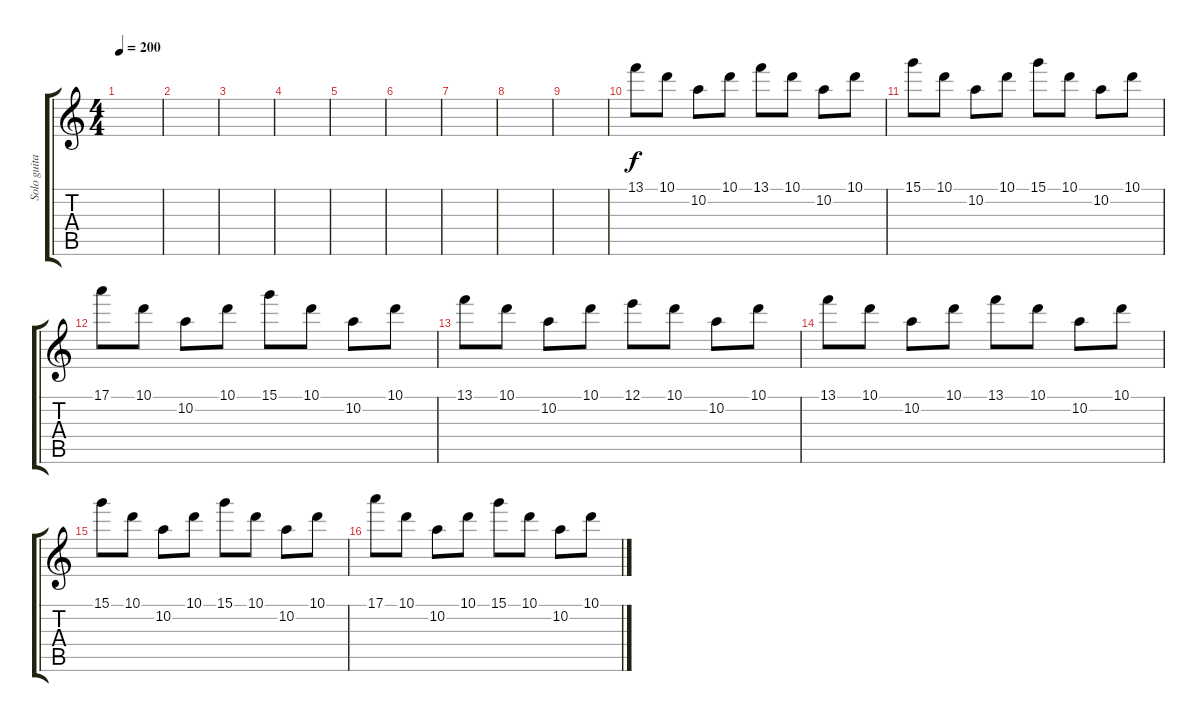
\track ("Solo guitar" "Solo guita") {instrument overdrivenguitar}
\staff {score tabs}
\tuning (E4 B3 G3 D3 A2 E2) {hide}
\ts (4 4)
\tempo 200
\clef g2
\ks c
|
|
|
|
|
|
|
|
|
13.1.8 10.1.8 10.2.8 10.1.8 13.1.8 10.1.8 10.2.8 10.1.8 |
15.1.8 10.1.8 10.2.8 10.1.8 15.1.8 10.1.8 10.2.8 10.1.8 |
17.1.8 10.1.8 10.2.8 10.1.8 15.1.8 10.1.8 10.2.8 10.1.8 |
13.1.8 10.1.8 10.2.8 10.1.8 12.1.8 10.1.8 10.2.8 10.1.8 |
13.1.8 10.1.8 10.2.8 10.1.8 13.1.8 10.1.8 10.2.8 10.1.8 |
15.1.8 10.1.8 10.2.8 10.1.8 15.1.8 10.1.8 10.2.8 10.1.8 |
17.1.8 10.1.8 10.2.8 10.1.8 15.1.8 10.1.8 10.2.8 10.1.8
